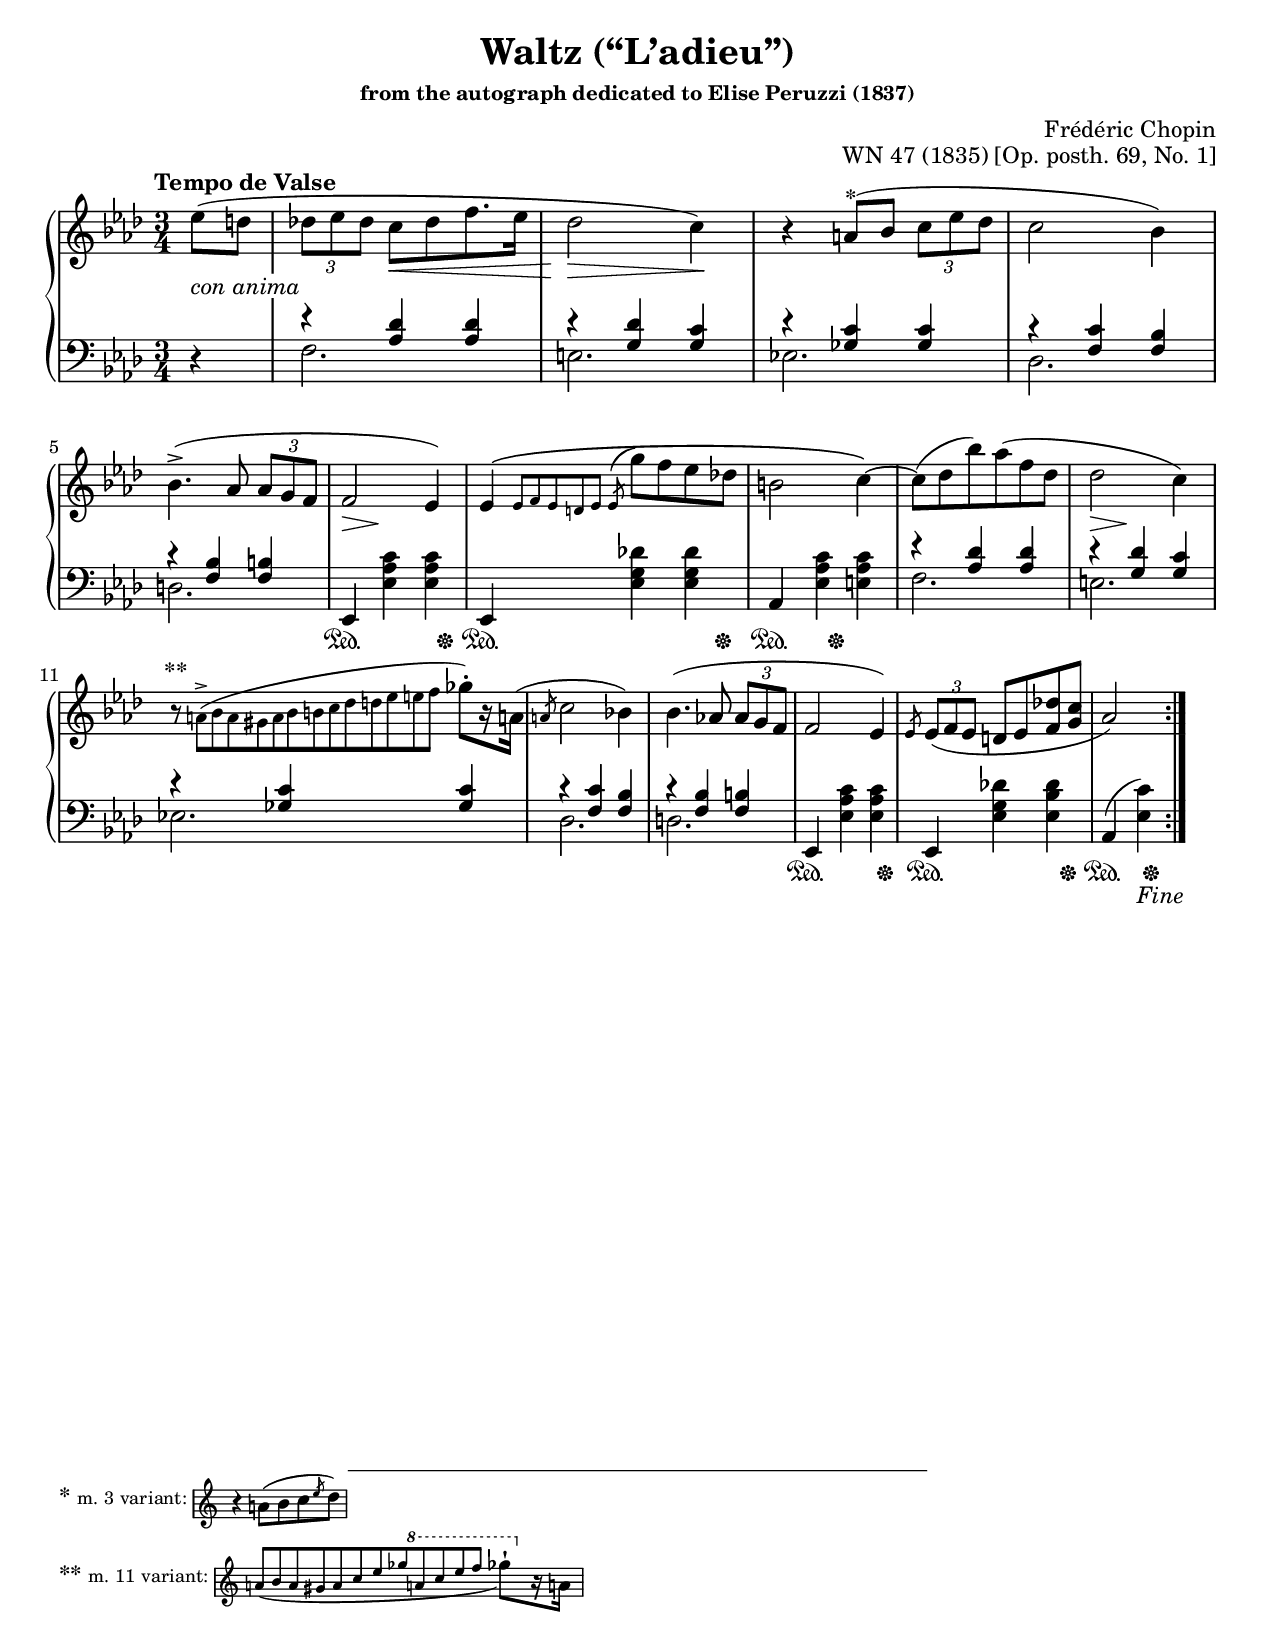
\version "2.24.0"
\language "english"
\pointAndClickOff

#(set-default-paper-size "letter")
\paper {
  print-page-number = ##f
  indent = 0
}

\header {
  title = "Waltz (“L’adieu”)"
  subsubtitle = \markup { from the autograph dedicated to Elise Peruzzi (1837) }
  composer = "Frédéric Chopin"
  opus = "WN 47 (1835) [Op. posth. 69, No. 1]"
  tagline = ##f
}

\layout {
  \context {
    \PianoStaff
    \accidentalStyle piano
  }

  %% Put a bar line before the clef in the footnote variants
  \override Score.SystemStartBar.collapse-height = #-inf.0
}

global = {
  \key af \major
  \time 3/4
  \tempo "Tempo de Valse"
  \partial 4
}

upper.A = \relative {
  \clef treble
  ef''8( d |
  \tuplet 3/2 { df ef df } c[ df f8. ef16] |
  df2 c4) |
  r4
  \once \override Score.Footnote.annotation-line = ##f
  \footnote \markup { \bold "*" } #'(0 . 3) \markup {
    \bold { "*" }
    \tiny { m. 3 variant: }
    \score {
      \new Staff \with {
        \magnifyStaff #2/3
        \remove Time_signature_engraver
        \override KeySignature.stencil = ##f
      }
      \relative {
        \clef treble
        \key af \major
        \override NoteHead.font-size = #2
        \override Accidental.font-size = #2
        \override Rest.font-size = #2
        r4 a'8[( bf c \slashedGrace ef df])
        \revert NoteHead.font-size
        \revert Accidental.font-size
        \revert Rest.font-size
        \bar "|"
      }
    }
  }
  a8( bf \tuplet 3/2 { c ef df } |
  c2 bf4) |
  bf4.(-> af8 \tuplet 3/2 { af g f } |
  f2 ef4) |
  \barNumberCheck #7
  ef\( \grace { ef8[ f ef d ef] }
  \once \slurUp
  \acciaccatura ef8 g' f ef df |
  b2 c4~\) |
  8( df bf') af( f df |
  df2 c4) |
  \once \override Score.Footnote.annotation-line = ##f
  \footnote \markup { \bold "**" } #'(0 . 3) \markup {
    \bold { "**" }
    \tiny { m. 11 variant: }
    \score {
      \new Staff \with {
        \magnifyStaff #2/3
        \remove Time_signature_engraver
        \override KeySignature.stencil = ##f
      }
      \relative {
        \clef treble
        \key af \major
        \once \omit TupletNumber
        \stemUp
        \once \slurDown
        \tuplet 12/4 { a'8[( bf a gs a c ef gf
                            \ottava #1
                            a c ef f]
                     }
        \stemNeutral
        \override NoteHead.font-size = #2
        \override Accidental.font-size = #2
        \override Rest.font-size = #2
        gf8-![)
          \ottava #0
          r16 a,,!]
        \revert NoteHead.font-size
        \revert Accidental.font-size
        \revert Rest.font-size
        \bar "|"
      }
    }
  }
  r8
  \once \omit TupletNumber
  \tiny
  \tuplet 13/3 { a8(-> bf a gs a bf b c df d ef e f }
  \normalsize
  gf-.[) r16 a,!16](
  |
  \slashedGrace a8 c2 bf4) |
  bf4.( af8 \tuplet 3/2 { af g f } |
  f2 ef4) |
  \slashedGrace ef8
  \tuplet 3/2 { ef8( f ef } d ef <f df'> <g c> |
  af2)
}

lower.A_tenor = \relative {
  s4 |
  r4 <af df> q |
  r <g df'> <g c> |
  r <gf c> q |
  r <f c'> <f bf> |
  r <f bf> <f b> |
  s2.*3 |
  r4 <af df> q |
  r <g df'> <g c> |
  r <gf c> q |
  r <f c'> <f bf> |
  r <f bf> <f b> |
  s2.*2 |
  s2
}

lower.A_bass = \relative {
  \oneVoice
  r4 |
  \voiceTwo
  f2. |
  e |
  ef |
  df |
  d |
  \oneVoice
  ef,4 <ef' af c> q |
  ef,4 <ef' g df'> q |
  af, <ef' af c> <e af c> |
  \voiceTwo
  f2. |
  e |
  ef |
  df |
  d |
  \oneVoice
  ef,4 <ef' af c> q |
  ef, <ef' g df'!> <ef bf' df> |
  af,( <ef' c'>)
  \voiceTwo
}

lower.A = {
  \clef bass
  <<
    \new Voice = "tenor" {
      \voiceOne
      \lower.A_tenor
    }
    \new Voice = "bass" {
      \voiceTwo
      \lower.A_bass
    }
  >>
}

editorial.above.A = {
  %% marks above the grand staff
}

editorial.between.A = {
  %% marks between the staves, e.g. dynamics
  s4-\tweak thickness #3.5
    _\markup \whiteout \italic "con anima"
  |
  s4
  \once \override Hairpin.shorten-pair = #'(0 . -2)
  s4\< s4 |
  s2\> s4\! |
  s2.*3 |
  s8..\> s32\! s4 s4 |
  s2.*3 |
  s8..\> s32\! s4 s4 |
}

editorial.below.A = {
  %% marks below the grand staff, e.g. pedal marks
  s4 |
  s2.*5 |
  s4\sustainOn s4 s8 s8\sustainOff |
  s4\sustainOn s4 s8 s8\sustainOff |
  s4\sustainOn s8 s8\sustainOff s4 |
  s2.*5 |
  s4\sustainOn s4 s8 s8\sustainOff |
  s4\sustainOn s4 s8 s8\sustainOff |
  s4\sustainOn s8_\markup { \italic Fine } s8\sustainOff
}

breaks_ref = {
  %% breaks matching some reference for ease of authoring
  s4 |
  s2.*4 | \break
  \barNumberCheck #5
  s2.*6 | \break
  \barNumberCheck #11
  s2.*6 | \break
  \barNumberCheck #17
}

%%showLastLength =   % use this to only render the last few measures
\score {
  \new PianoStaff <<
    \new Dynamics {
      \global
      \editorial.above.A
    }
    \new Staff = "up" {
      \global
      \repeat volta 2 {
        \upper.A
      }
    }
    \new Dynamics {
      \global
      \editorial.between.A
    }
    \new Staff = "down" {
      \global
      \lower.A
    }
    \new Dynamics {
      \global
      \editorial.below.A
    }
    \new Dynamics {
      \global
      \breaks_ref
    }
  >>
}
